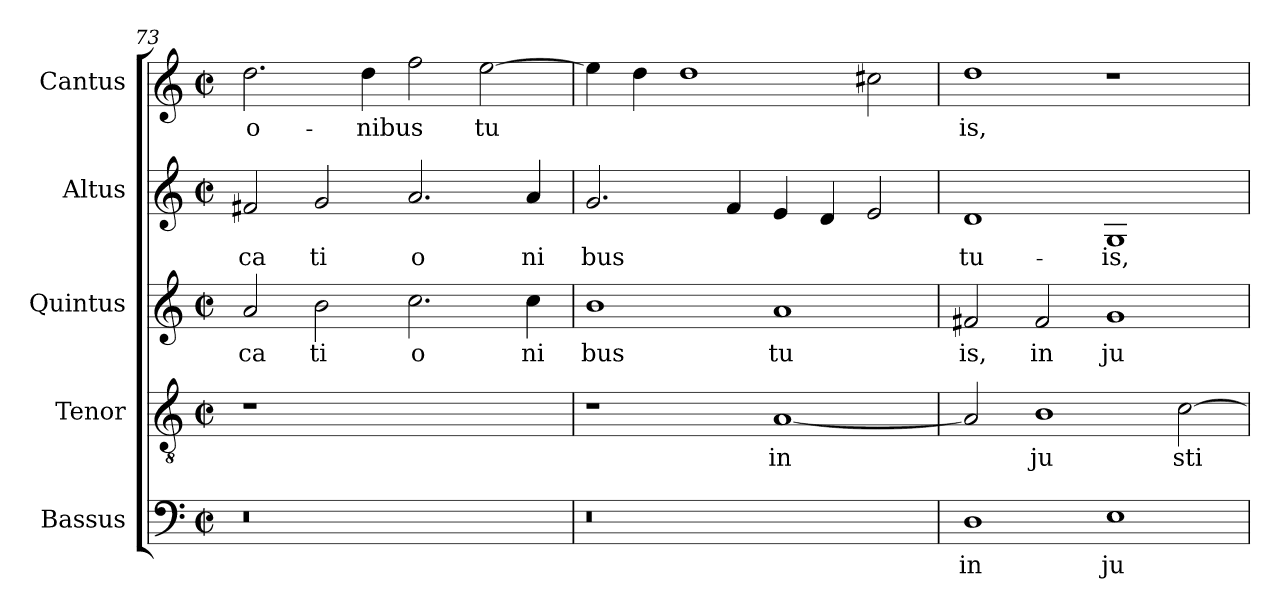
**kern	**text	**kern	**text	**kern	**text	**kern	**text	**kern	**text
*part5	*part5	*part4	*part4	*part3	*part3	*part2	*part2	*part1	*part1
*staff5	*staff5	*staff4	*staff4	*staff3	*staff3	*staff2	*staff2	*staff1	*staff1
*I"Bassus	*	*I"Tenor	*	*I"Quintus	*	*I"Altus	*	*I"Cantus	*
*clefF4	*	*clefGv2	*	*clefG2	*	*clefG2	*	*clefG2	*
*k[]	*	*k[]	*	*k[]	*	*k[]	*	*k[]	*
*C:	*	*C:	*	*C:	*	*C:	*	*C:	*
*M2/2	*	*M2/2	*	*M2/2	*	*M2/2	*	*M2/2	*
*met(c|)	*	*met(c|)	*	*met(c|)	*	*met(c|)	*	*met(c|)	*
=73	=73	=73	=73	=73	=73	=73	=73	=73	=73
!	!	!	!	!	!LO:LY:b:cj	!	!LO:LY:b:cj	!	!LO:LY:b:cj
0r	.	1r	.	2a/	ca	2f#X/	ca	2.dd\	-o-
!	!	!	!	!	!LO:LY:b:cj	!	!LO:LY:b:cj	!	!
.	.	.	.	2b\	ti	2g/	ti	.	.
!	!	!	!	!	!	!	!	!	!LO:LY:b:cj
.	.	.	.	.	.	.	.	4dd\	-nibus
!	!	!	!	!	!LO:LY:b:cj	!	!LO:LY:b:cj	!	!LO:LY:b:cj
.	.	1ryy	.	2.cc\	o	2.a/	o	2ff\	.
!	!	!	!	!	!	!	!	!	!LO:LY:b:cj
.	.	.	.	.	.	.	.	[>2ee\	tu-
!	!	!	!	!	!LO:LY:b:cj	!	!LO:LY:b:cj	!	!
.	.	.	.	4cc\	ni	4a/	ni	.	.
!!LO:PB:g=z
=74	=74	=74	=74	=74	=74	=74	=74	=74	=74
!	!	!	!	!	!LO:LY:b:cj	!	!LO:LY:b:cj	!	!LO:LY:b:cj
0r	.	1r	.	1b	bus	2.g/	bus	4ee\]	--
!	!	!	!	!	!	!	!	!	!LO:LY:b:cj
.	.	.	.	.	.	.	.	4dd\	--
!	!	!	!	!	!	!	!	!	!LO:LY:b:cj
.	.	.	.	.	.	.	.	1dd	--
!	!	!	!	!	!	!	!LO:LY:b:cj	!	!
.	.	.	.	.	.	4f/	.	.	.
!	!	!	!LO:LY:b:cj	!	!LO:LY:b:cj	!	!LO:LY:b:cj	!	!
.	.	[<1A	in	1a	tu	4e/	.	.	.
!	!	!	!	!	!	!	!LO:LY:b:cj	!	!
.	.	.	.	.	.	4d/	.	.	.
!	!	!	!	!	!	!	!LO:LY:b:cj	!	!LO:LY:b:cj
.	.	.	.	.	.	2e/	.	2cc#\	--
=75	=75	=75	=75	=75	=75	=75	=75	=75	=75
!	!LO:LY:b:cj	!	!LO:LY:b:cj	!	!LO:LY:b:cj	!	!LO:LY:b:cj	!	!LO:LY:b:cj
1D	in	2A/]	.	2f#X/	is,	1d	tu-	1dd	-is,
!	!	!	!LO:LY:b:cj	!	!LO:LY:b:cj	!	!	!	!
.	.	1B	ju	2f#/	in	.	.	.	.
!	!LO:LY:b:cj	!	!	!	!LO:LY:b:cj	!	!LO:LY:b:cj	!	!
1E	ju	.	.	1g	ju	1G	-is,	1r	.
!	!	!	!LO:LY:b:cj	!	!	!	!	!	!
.	.	[>2c\	sti	.	.	.	.	.	.
=	=	=	=	=	=	=	=	=	=
*-	*-	*-	*-	*-	*-	*-	*-	*-	*-
